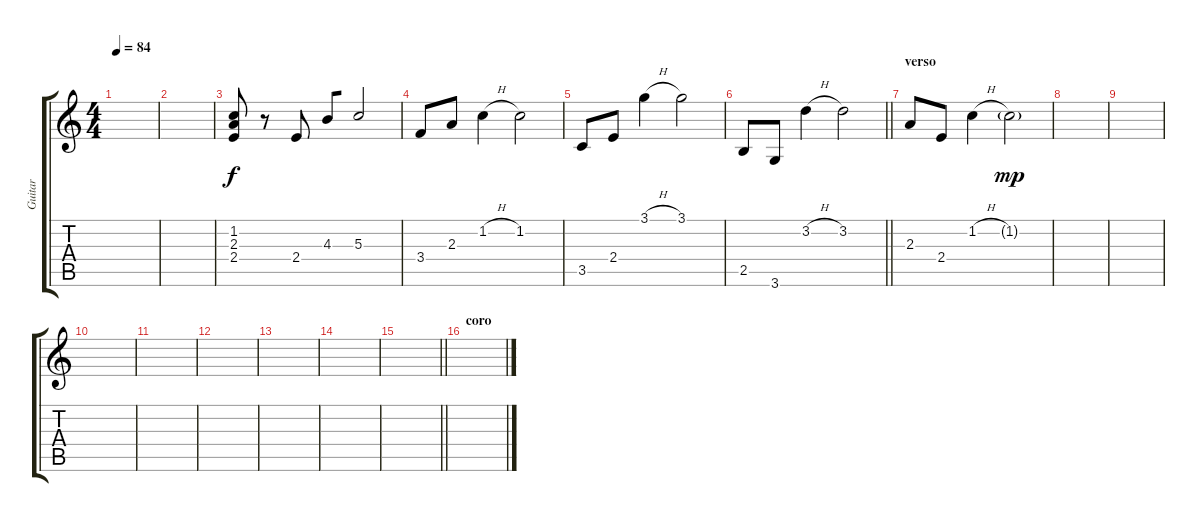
\track ("Guitar " "Guitar ") {instrument acousticguitarsteel}
\staff {score tabs}
\tuning (E4 B3 G3 D3 A2 E2) {hide}
\ts (4 4)
\tempo 84
\clef g2
\ks c
|
|
(1.2 2.3 2.4).8 r.8 2.4.8{beam Up beam split} 4.3.8{beam Up beam merge} 5.3.2 |
3.4.8 2.3.8 1.2{h}.4 1.2.2 |
3.5.8 2.4.8 3.1{h}.4 3.1.2 |
\barLineRight lightlight
2.5.8 3.6.8 3.2{h}.4 3.2.2 |
\section ("" "verso")
2.3.8 2.4.8 1.2{h}.4 1.2{g}.2{dy mp} |
|
|
|
|
|
|
|
\barLineRight lightlight
|
\section ("" "coro")
